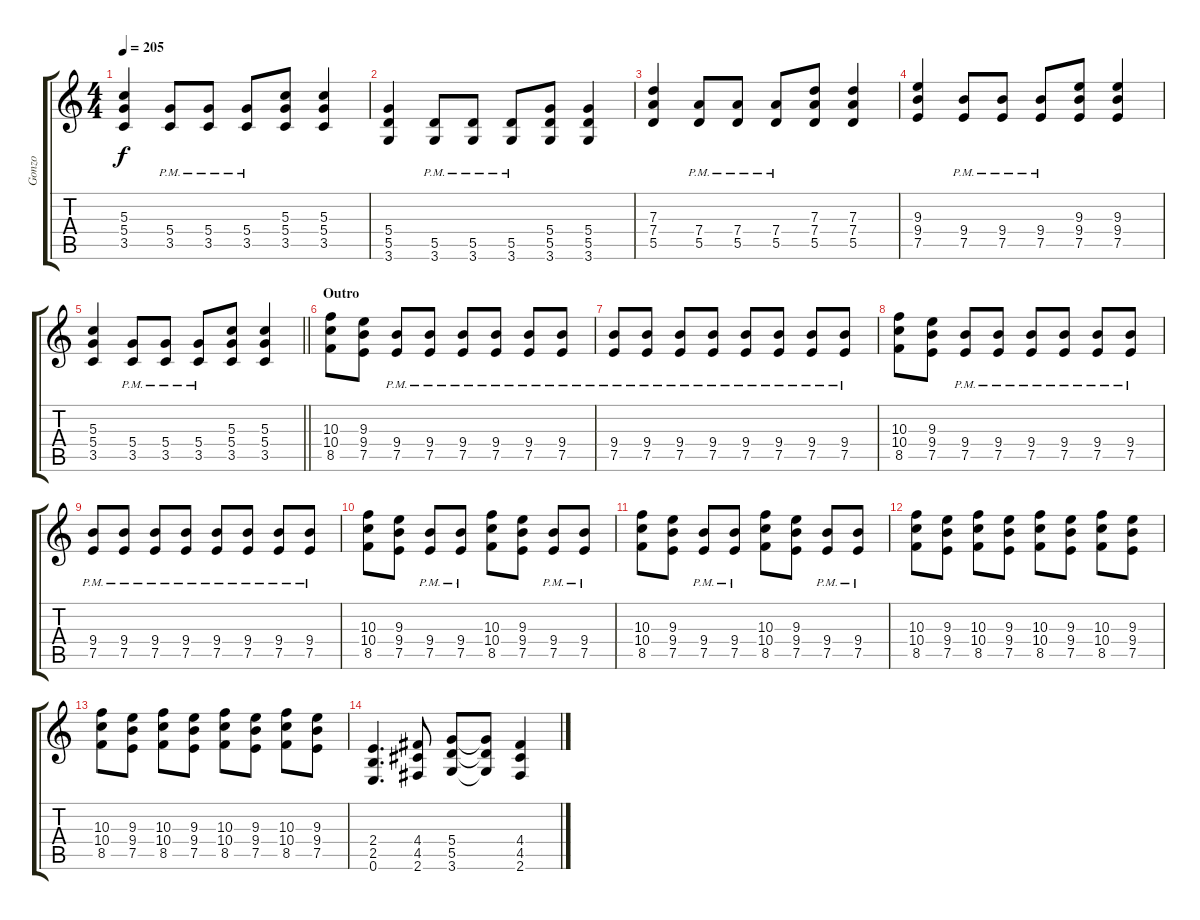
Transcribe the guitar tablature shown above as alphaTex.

\track ("Gonzo" "Gonzo") {instrument distortionguitar}
\staff {score tabs}
\tuning (E4 B3 G3 D3 A2 E2) {hide}
\ts (4 4)
\tempo 205
\clef g2
\ks c
(5.3 5.4 3.5).4{dy f} (5.4{pm} 3.5{pm}).8 (5.4{pm} 3.5{pm}).8 (5.4{pm} 3.5{pm}).8 (5.3 5.4 3.5).8 (5.3 5.4 3.5).4 |
(5.4 5.5 3.6).4 (5.5{pm} 3.6{pm}).8 (5.5{pm} 3.6{pm}).8 (5.5{pm} 3.6{pm}).8 (5.4 5.5 3.6).8 (5.4 5.5 3.6).4 |
(7.3 7.4 5.5).4 (7.4{pm} 5.5{pm}).8 (7.4{pm} 5.5{pm}).8 (7.4{pm} 5.5{pm}).8 (7.3 7.4 5.5).8 (7.3 7.4 5.5).4 |
(9.3 9.4 7.5).4 (9.4{pm} 7.5{pm}).8 (9.4{pm} 7.5{pm}).8 (9.4{pm} 7.5{pm}).8 (9.3 9.4 7.5).8 (9.3 9.4 7.5).4 |
\barLineRight lightlight
(5.3 5.4 3.5).4 (5.4{pm} 3.5{pm}).8 (5.4{pm} 3.5{pm}).8 (5.4{pm} 3.5{pm}).8 (5.3 5.4 3.5).8 (5.3 5.4 3.5).4 |
\section ("" "Outro")
(10.3 10.4 8.5).8 (9.3 9.4 7.5).8 (9.4{pm} 7.5{pm}).8 (9.4{pm} 7.5{pm}).8 (9.4{pm} 7.5{pm}).8 (9.4{pm} 7.5{pm}).8 (9.4{pm} 7.5{pm}).8 (9.4{pm} 7.5{pm}).8 |
(9.4{pm} 7.5{pm}).8 (9.4{pm} 7.5{pm}).8 (9.4{pm} 7.5{pm}).8 (9.4{pm} 7.5{pm}).8 (9.4{pm} 7.5{pm}).8 (9.4{pm} 7.5{pm}).8 (9.4{pm} 7.5{pm}).8 (9.4{pm} 7.5{pm}).8 |
(10.3 10.4 8.5).8 (9.3 9.4 7.5).8 (9.4{pm} 7.5{pm}).8 (9.4{pm} 7.5{pm}).8 (9.4{pm} 7.5{pm}).8 (9.4{pm} 7.5{pm}).8 (9.4{pm} 7.5{pm}).8 (9.4{pm} 7.5{pm}).8 |
(9.4{pm} 7.5{pm}).8 (9.4{pm} 7.5{pm}).8 (9.4{pm} 7.5{pm}).8 (9.4{pm} 7.5{pm}).8 (9.4{pm} 7.5{pm}).8 (9.4{pm} 7.5{pm}).8 (9.4{pm} 7.5{pm}).8 (9.4{pm} 7.5{pm}).8 |
(10.3 10.4 8.5).8 (9.3 9.4 7.5).8 (9.4{pm} 7.5{pm}).8 (9.4{pm} 7.5{pm}).8 (10.3 10.4 8.5).8 (9.3 9.4 7.5).8 (9.4{pm} 7.5{pm}).8 (9.4{pm} 7.5{pm}).8 |
(10.3 10.4 8.5).8 (9.3 9.4 7.5).8 (9.4{pm} 7.5{pm}).8 (9.4{pm} 7.5{pm}).8 (10.3 10.4 8.5).8 (9.3 9.4 7.5).8 (9.4{pm} 7.5{pm}).8 (9.4{pm} 7.5{pm}).8 |
(10.3 10.4 8.5).8 (9.3 9.4 7.5).8 (10.3 10.4 8.5).8 (9.3 9.4 7.5).8 (10.3 10.4 8.5).8 (9.3 9.4 7.5).8 (10.3 10.4 8.5).8 (9.3 9.4 7.5).8 |
(10.3 10.4 8.5).8 (9.3 9.4 7.5).8 (10.3 10.4 8.5).8 (9.3 9.4 7.5).8 (10.3 10.4 8.5).8 (9.3 9.4 7.5).8 (10.3 10.4 8.5).8 (9.3 9.4 7.5).8 |
(2.4 2.5 0.6).4{d} (4.4 4.5 2.6).8 (5.4 5.5 3.6).8 (5.4{t} 5.5{t} 3.6{t}).8 (4.4 4.5 2.6).4
